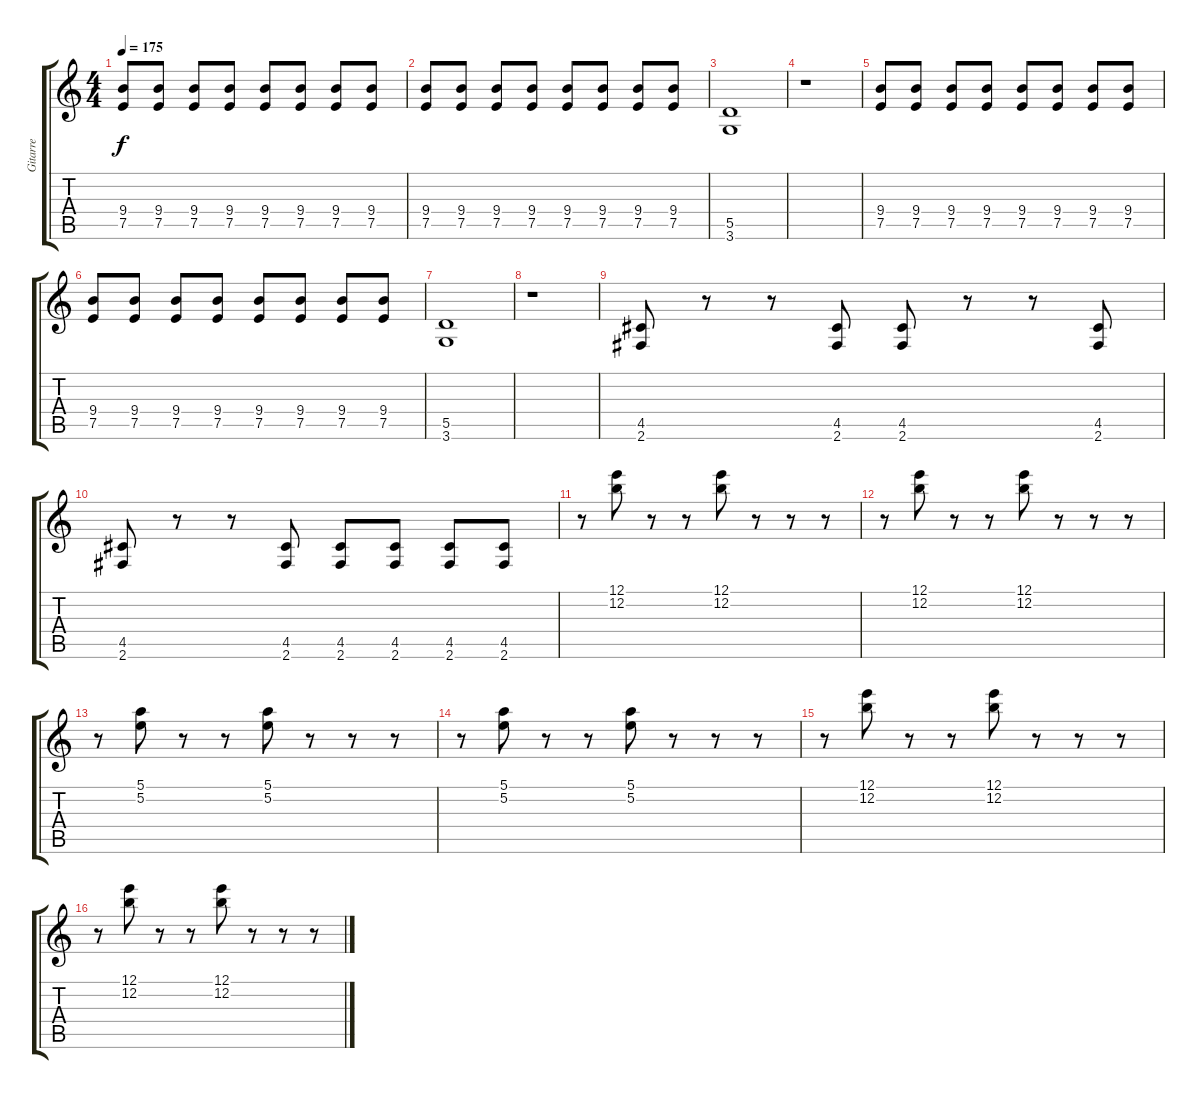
\track ("Gitarre" "Gitarre") {instrument electricguitarclean}
\staff {score tabs}
\tuning (E4 B3 G3 D3 A2 E2) {hide}
\ts (4 4)
\tempo 175
\clef g2
\ks c
(9.4 7.5).8{dy f} (9.4 7.5).8 (9.4 7.5).8 (9.4 7.5).8 (9.4 7.5).8 (9.4 7.5).8 (9.4 7.5).8 (9.4 7.5).8 |
(9.4 7.5).8 (9.4 7.5).8 (9.4 7.5).8 (9.4 7.5).8 (9.4 7.5).8 (9.4 7.5).8 (9.4 7.5).8 (9.4 7.5).8 |
(5.5 3.6).1 |
r.1 |
(9.4 7.5).8 (9.4 7.5).8 (9.4 7.5).8 (9.4 7.5).8 (9.4 7.5).8 (9.4 7.5).8 (9.4 7.5).8 (9.4 7.5).8 |
(9.4 7.5).8 (9.4 7.5).8 (9.4 7.5).8 (9.4 7.5).8 (9.4 7.5).8 (9.4 7.5).8 (9.4 7.5).8 (9.4 7.5).8 |
(5.5 3.6).1 |
r.1 |
(4.5 2.6).8 r.8 r.8 (4.5 2.6).8 (4.5 2.6).8 r.8 r.8 (4.5 2.6).8 |
(4.5 2.6).8 r.8 r.8 (4.5 2.6).8 (4.5 2.6).8 (4.5 2.6).8 (4.5 2.6).8 (4.5 2.6).8 |
r.8{volume 12 instrument acousticguitarsteel} (12.1 12.2).8 r.8 r.8 (12.1 12.2).8 r.8 r.8 r.8 |
r.8 (12.1 12.2).8 r.8 r.8 (12.1 12.2).8 r.8 r.8 r.8 |
r.8 (5.1 5.2).8 r.8 r.8 (5.1 5.2).8 r.8 r.8 r.8 |
r.8 (5.1 5.2).8 r.8 r.8 (5.1 5.2).8 r.8 r.8 r.8 |
r.8{volume 12 instrument acousticguitarsteel} (12.1 12.2).8 r.8 r.8 (12.1 12.2).8 r.8 r.8 r.8 |
r.8 (12.1 12.2).8 r.8 r.8 (12.1 12.2).8 r.8 r.8 r.8
